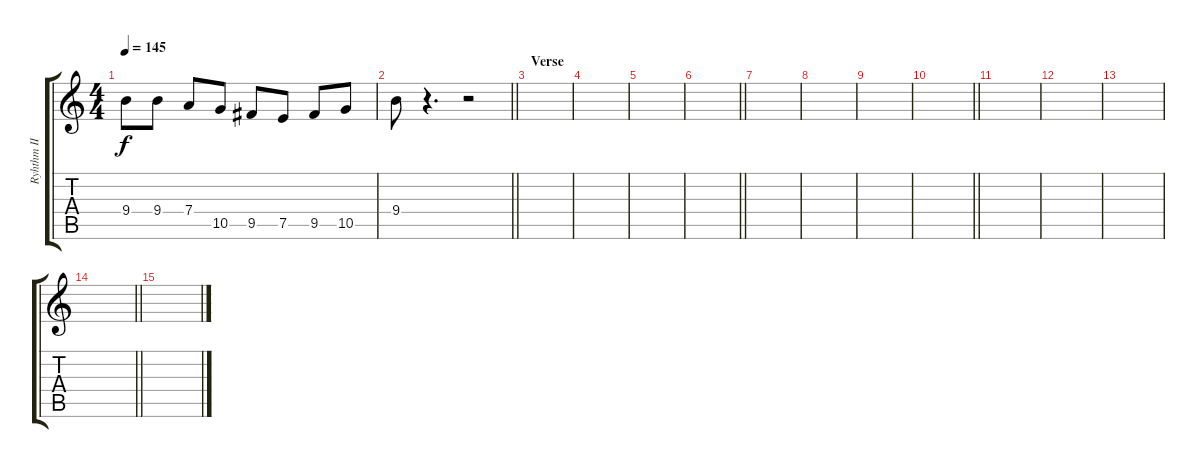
\track ("Ryhthm II" "Ryhthm II") {instrument distortionguitar}
\staff {score tabs}
\tuning (E4 B3 G3 D3 A2 E2) {hide}
\ts (4 4)
\tempo 145
\clef g2
\ks c
9.4.8{dy f} 9.4.8 7.4.8 10.5.8 9.5.8 7.5.8 9.5.8 10.5.8 |
\barLineRight lightlight
9.4.8 r.4{d} r.2 |
\section ("" "Verse")
|
|
|
\barLineRight lightlight
|
\section ("" "")
|
|
|
\barLineRight lightlight
|
\section ("" "")
|
|
|
\barLineRight lightlight
|
\section ("" "")
